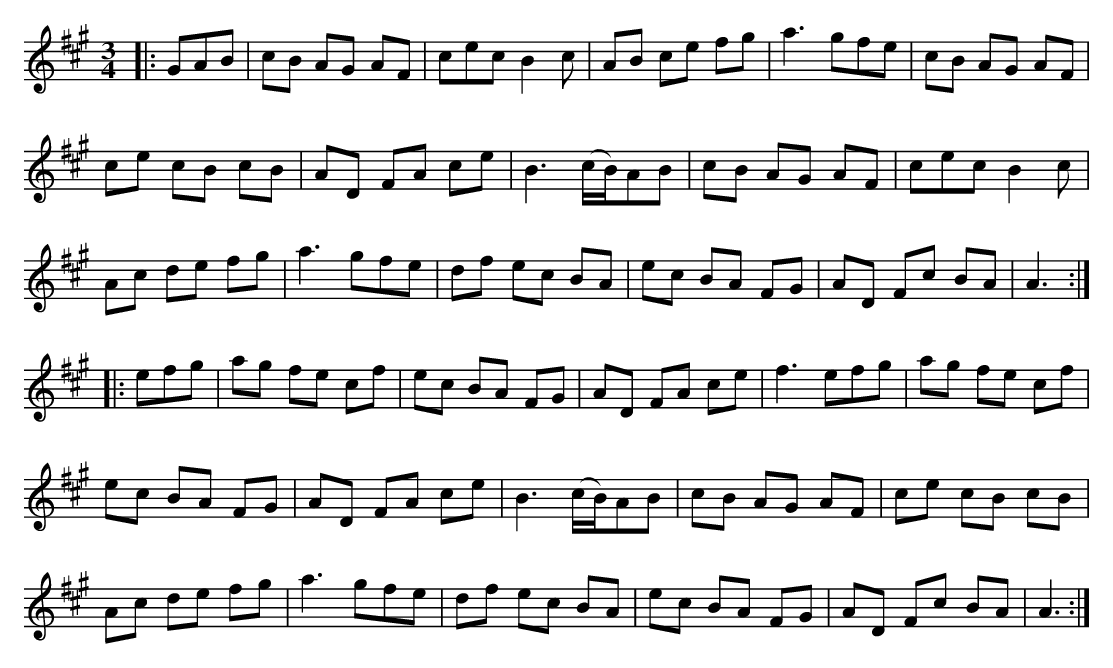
X:1
M:3/4
K:A
|:GAB|cB AG AF|cec B2c|AB ce fg|a3 gfe|cB AG AF|
ce cB cB|AD FA ce|B3 (c/B/)AB|cB AG AF|cec B2c|
Ac de fg|a3 gfe|df ec BA|ec BA FG|AD Fc BA|A3:|
|:efg|ag fe cf|ec BA FG|AD FA ce|f3 efg|ag fe cf|
ec BA FG|AD FA ce|B3 (c/B/)AB| cB AG AF|ce cB cB|
Ac de fg|a3 gfe|df ec BA|ec BA FG|AD Fc BA|A3:|
